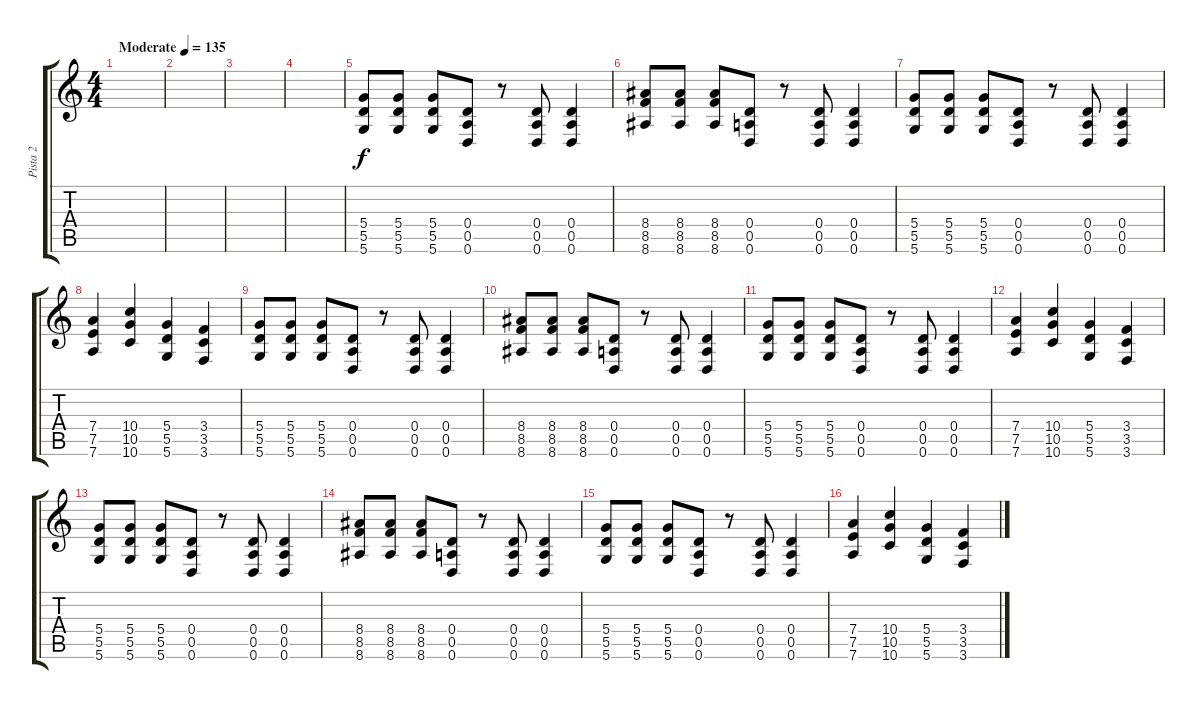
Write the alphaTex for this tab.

\track ("Pista 2" "Pista 2") {instrument overdrivenguitar}
\staff {score tabs}
\tuning (E4 B3 G3 D3 A2 D2) {hide}
\ts (4 4)
\tempo (135 "Moderate")
\clef g2
\ks c
|
|
|
|
(5.4 5.5 5.6).8 (5.4 5.5 5.6).8 (5.4 5.5 5.6).8 (0.4 0.5 0.6).8 r.8 (0.4 0.5 0.6).8 (0.4 0.5 0.6).4 |
(8.4 8.5 8.6).8 (8.4 8.5 8.6).8 (8.4 8.5 8.6).8 (0.4 0.5 0.6).8 r.8 (0.4 0.5 0.6).8 (0.4 0.5 0.6).4 |
(5.4 5.5 5.6).8 (5.4 5.5 5.6).8 (5.4 5.5 5.6).8 (0.4 0.5 0.6).8 r.8 (0.4 0.5 0.6).8 (0.4 0.5 0.6).4 |
(7.4 7.5 7.6).4 (10.4 10.5 10.6).4 (5.4 5.5 5.6).4 (3.4 3.5 3.6).4 |
(5.4 5.5 5.6).8 (5.4 5.5 5.6).8 (5.4 5.5 5.6).8 (0.4 0.5 0.6).8 r.8 (0.4 0.5 0.6).8 (0.4 0.5 0.6).4 |
(8.4 8.5 8.6).8 (8.4 8.5 8.6).8 (8.4 8.5 8.6).8 (0.4 0.5 0.6).8 r.8 (0.4 0.5 0.6).8 (0.4 0.5 0.6).4 |
(5.4 5.5 5.6).8 (5.4 5.5 5.6).8 (5.4 5.5 5.6).8 (0.4 0.5 0.6).8 r.8 (0.4 0.5 0.6).8 (0.4 0.5 0.6).4 |
(7.4 7.5 7.6).4 (10.4 10.5 10.6).4 (5.4 5.5 5.6).4 (3.4 3.5 3.6).4 |
(5.4 5.5 5.6).8 (5.4 5.5 5.6).8 (5.4 5.5 5.6).8 (0.4 0.5 0.6).8 r.8 (0.4 0.5 0.6).8 (0.4 0.5 0.6).4 |
(8.4 8.5 8.6).8 (8.4 8.5 8.6).8 (8.4 8.5 8.6).8 (0.4 0.5 0.6).8 r.8 (0.4 0.5 0.6).8 (0.4 0.5 0.6).4 |
(5.4 5.5 5.6).8 (5.4 5.5 5.6).8 (5.4 5.5 5.6).8 (0.4 0.5 0.6).8 r.8 (0.4 0.5 0.6).8 (0.4 0.5 0.6).4 |
(7.4 7.5 7.6).4 (10.4 10.5 10.6).4 (5.4 5.5 5.6).4 (3.4 3.5 3.6).4
